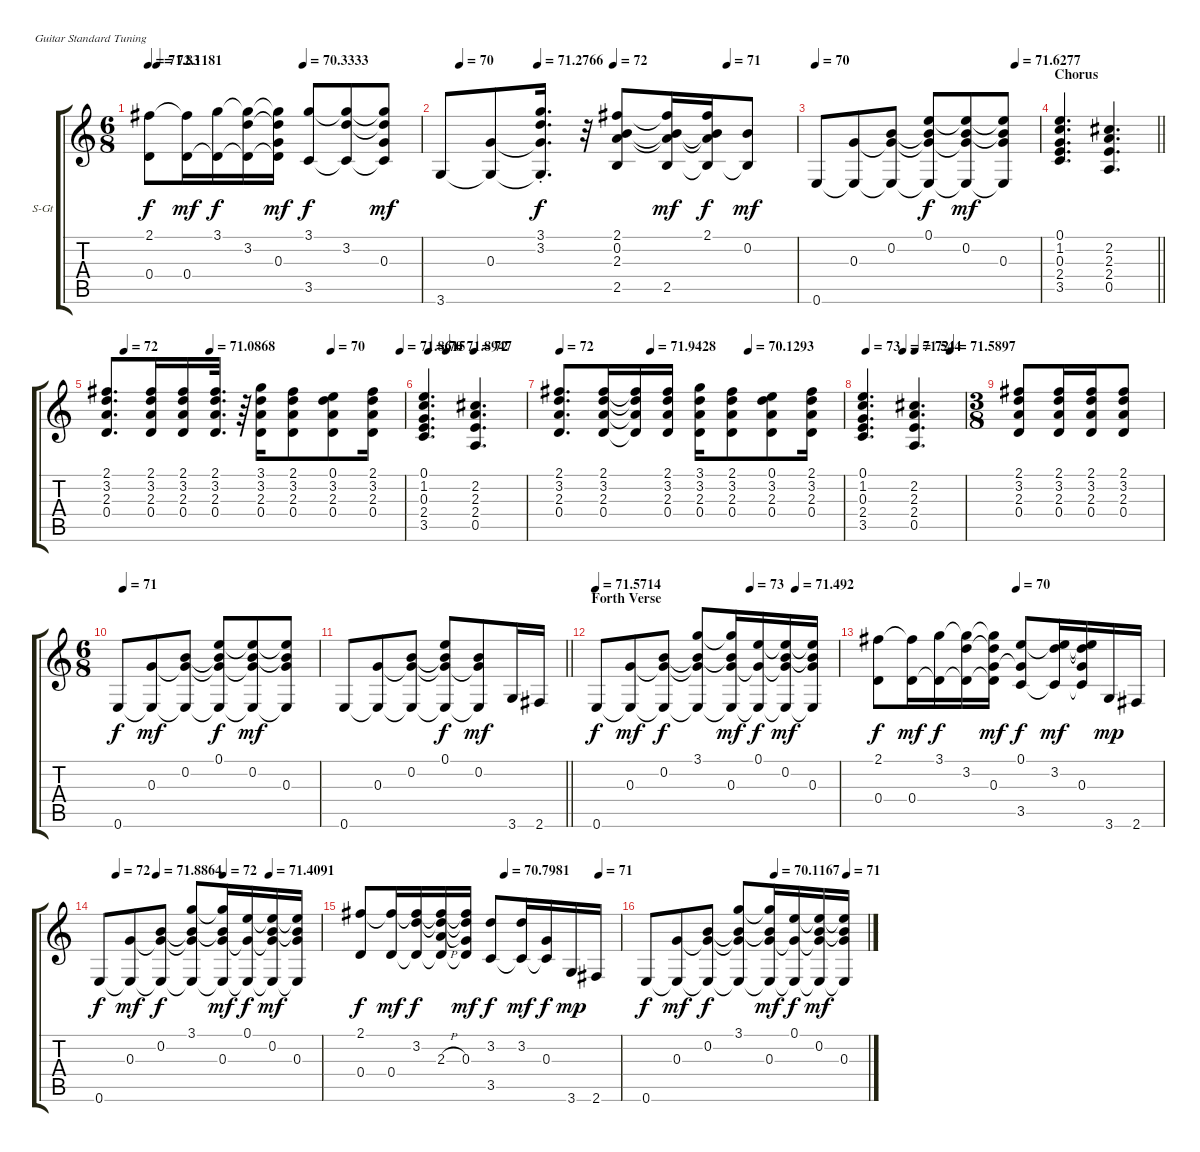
\bracketExtendMode groupsimilarinstruments
\firstSystemTrackNameOrientation horizontal
\otherSystemsTrackNameOrientation horizontal
\track ("Acoustic clean 1" "S-Gt") {instrument acousticguitarsteel}
\staff {score tabs}
\tuning (E4 B3 G3 D3 A2 E2)
\ts (6 8)
\tempo
71.83
\tempo (72.1181 0.03125)
\tempo (70.3333 0.56875)
\accidentals auto
\clef g2
\ottava regular
\simile none
\ks c
(2.1 0.4).8{dy f} (0.4 2.1{t}).16{dy mf} (3.1 0.4{t}).16{dy f} (3.2 0.4{t} 3.1{t}).16 (0.3 0.4{t} 3.1{t} 3.2{t}).16{dy mf} (3.1 3.5).8{dy f} (3.2 3.1{t} 3.5{t}).8 (0.3 3.1{t} 3.2{t} 3.5{t}).8{dy mf} |
\tempo (70 0.05625)
\tempo (71.2766 0.275)
\tempo (72 0.4875)
\tempo (71 0.80625)
3.6.8 (0.3 3.6{t}).8 (3.1{st} 3.2{st} 3.6{st t} 0.3{st t}).16{d dy f} r.32 (2.1 0.2 2.3 2.5).8 (2.5 2.1{t} 0.2{t} 2.3{t}).16{dy mf} (2.1 2.3{t} 0.2{t} 2.5{t}).16{dy f} (0.2 2.5{t}).8{dy mf} |
\tempo 70
\tempo (71.6277 0.89375)
0.6.8 (0.3 0.6{t}).8 (0.2 0.3{t} 0.6{t}).8 (0.1 0.3{t} 0.2{t} 0.6{t}).8{dy f} (0.2 0.1{t} 0.3{t} 0.6{t}).8{dy mf} (0.3 0.1{t} 0.2{t} 0.6{t}).8 |
\section ("" "Chorus")
\barLineRight lightlight
(0.1 1.2 0.3 2.4 3.5).4{d} (2.2 2.3 2.4 0.5).4{d} |
\tempo (72 0.0625)
\tempo (71.0868 0.35)
\tempo (70 0.75625)
\tempo (71.8615 0.9875)
(2.1 3.2 2.3 0.4).8{d} (2.1 3.2 2.3 0.4).16 (2.1 3.2 2.3 0.4).16 (2.1 3.2 2.3 0.4).32{d} r.64 (3.1 3.2 2.3 0.4).16 (2.1 3.2 2.3 0.4).8 (0.1 3.2 2.3 0.4).8 (2.1 3.2 2.3 0.4).16 |
\tempo (70 0.05625)
\tempo (71.8947 0.23125)
\tempo (72 0.5)
(0.1 1.2 0.3 2.4 3.5).4{d} (2.2 2.3 2.4 0.5).4{d} |
\tempo (72 0.00625)
\tempo (71.9428 0.325)
\tempo (70.1293 0.66875)
(2.1 3.2 2.3 0.4).8{d} (2.1 3.2 2.3 0.4).16 (2.1{t} 3.2{t} 2.3{t} 0.4{t}).16 (2.1 3.2 2.3 0.4).16 (3.1 3.2 2.3 0.4).16 (2.1 3.2 2.3 0.4).8 (0.1 3.2 2.3 0.4).8 (2.1 3.2 2.3 0.4).16 |
\tempo (73 0.04375)
\tempo (71.544 0.4)
\tempo (72 0.51875)
\tempo (71.5897 0.8625)
(0.1 1.2 0.3 2.4 3.5).4{d} (2.2 2.3 2.4 0.5).4{d} |
\ts (3 8)
\beaming (8 3)
(2.1 3.2 2.3 0.4).8 (2.1 3.2 2.3 0.4).16 (2.1 3.2 2.3 0.4).16 (2.1 3.2 2.3 0.4).8 |
\ts (6 8)
\beaming (8 3 3)
\tempo (71 0.03125)
0.6.8{dy f} (0.3 0.6{t}).8{dy mf} (0.2 0.6{t} 0.3{t}).8 (0.1 0.6{t} 0.3{t} 0.2{t}).8{dy f} (0.2 0.6{t} 0.3{t} 0.1{t}).8{dy mf} (0.3 0.6{t} 0.2{t} 0.1{t}).8 |
\barLineRight lightlight
0.6.8 (0.3 0.6{t}).8 (0.2 0.6{t} 0.3{t}).8 (0.1 0.6{t} 0.3{t} 0.2{t}).8{dy f} (0.2 0.6{t} 0.3{t}).8{dy mf} 3.6.16 2.6.16 |
\section ("" "Forth Verse")
\tempo
71.5714
\tempo (73 0.6375)
\tempo (71.492 0.825)
0.6.8{dy f} (0.3 0.6{t}).8{dy mf} (0.2 0.6{t} 0.3{t}).8{dy f} (3.1 0.6{t} 0.3{t} 0.2{t}).8 (0.3 0.6{t} 3.1{t} 0.2{t}).16{dy mf} (0.1 0.6{t} 0.3{t}).16{dy f} (0.2 0.6{t} 0.3{t} 0.1{t}).16{dy mf} (0.3 0.6{t} 0.1{t} 0.2{t}).16 |
\tempo (70 0.4875)
(2.1 0.4).8{dy f} (0.4 2.1{t}).16{dy mf} (3.1 0.4{t}).16{dy f} (3.2 0.4{t} 3.1{t}).16 (0.3 0.4{t} 3.1{t} 3.2{t}).16{dy mf} (0.1 3.5 0.3{t}).8{dy f} (3.2 3.5{t} 0.1{t}).16{dy mf} (0.3 3.5{t} 3.2{t} 0.1{t}).16 3.6.16{dy mp} 2.6.16 |
\tempo (72 0.08125)
\tempo (71.8864 0.2625)
\tempo (72 0.5625)
\tempo (71.4091 0.76875)
0.6.8{dy f} (0.3 0.6{t}).8{dy mf} (0.2 0.6{t} 0.3{t}).8{dy f} (3.1 0.6{t} 0.3{t} 0.2{t}).8 (0.3 0.6{t} 3.1{t} 0.2{t}).16{dy mf} (0.1 0.6{t} 0.3{t}).16{dy f} (0.2 0.6{t} 0.3{t} 0.1{t}).16{dy mf} (0.3 0.6{t} 0.1{t} 0.2{t}).16 |
\tempo (70.7981 0.55625)
\tempo (71 0.91875)
(2.1 0.4).8{dy f} (0.4 2.1{t}).16{dy mf} (3.2 0.4{t} 2.1{t}).16{dy f} (2.3{h} 0.4{t} 2.1{t} 3.2{t}).16 (0.3 0.4{t} 2.1{t} 3.2{t}).16{dy mf} (3.2 3.5).8{dy f} (3.5{t} 3.2).16{dy mf} (3.5{t} 0.3).16{dy f} 3.6.16{dy mp} 2.6.16 |
\tempo (70.1167 0.58125)
\tempo (71 0.90625)
0.6.8{dy f} (0.3 0.6{t}).8{dy mf} (0.2 0.6{t} 0.3{t}).8{dy f} (3.1 0.6{t} 0.3{t} 0.2{t}).8 (0.3 0.6{t} 3.1{t} 0.2{t}).16{dy mf} (0.1 0.6{t} 0.3{t}).16{dy f} (0.2 0.6{t} 0.3{t} 0.1{t}).16{dy mf} (0.3 0.6{t} 0.1{t} 0.2{t}).16
